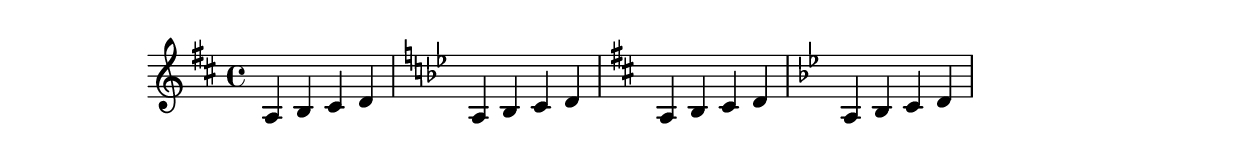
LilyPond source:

%% DO NOT EDIT this file manually; it is automatically
%% generated from LSR http://lsr.di.unimi.it
%% Make any changes in LSR itself, or in Documentation/snippets/new/ ,
%% and then run scripts/auxiliar/makelsr.py
%%
%% This file is in the public domain.
\version "2.18.0"

\header {
  lsrtags = "automatic-notation, pitches"

  texidoc = "
When the key signature changes, natural signs are automatically printed
to cancel any accidentals from previous key signatures.  This may be
prevented by setting to @code{f} the @code{printKeyCancellation}
property in the @code{Staff} context.

"
  doctitle = "Preventing natural signs from being printed when the key signature changes"
} % begin verbatim


\relative c' {
  \key d \major
  a4 b cis d
  \key g \minor
  a4 bes c d
  \set Staff.printKeyCancellation = ##f
  \key d \major
  a4 b cis d
  \key g \minor
  a4 bes c d
}
